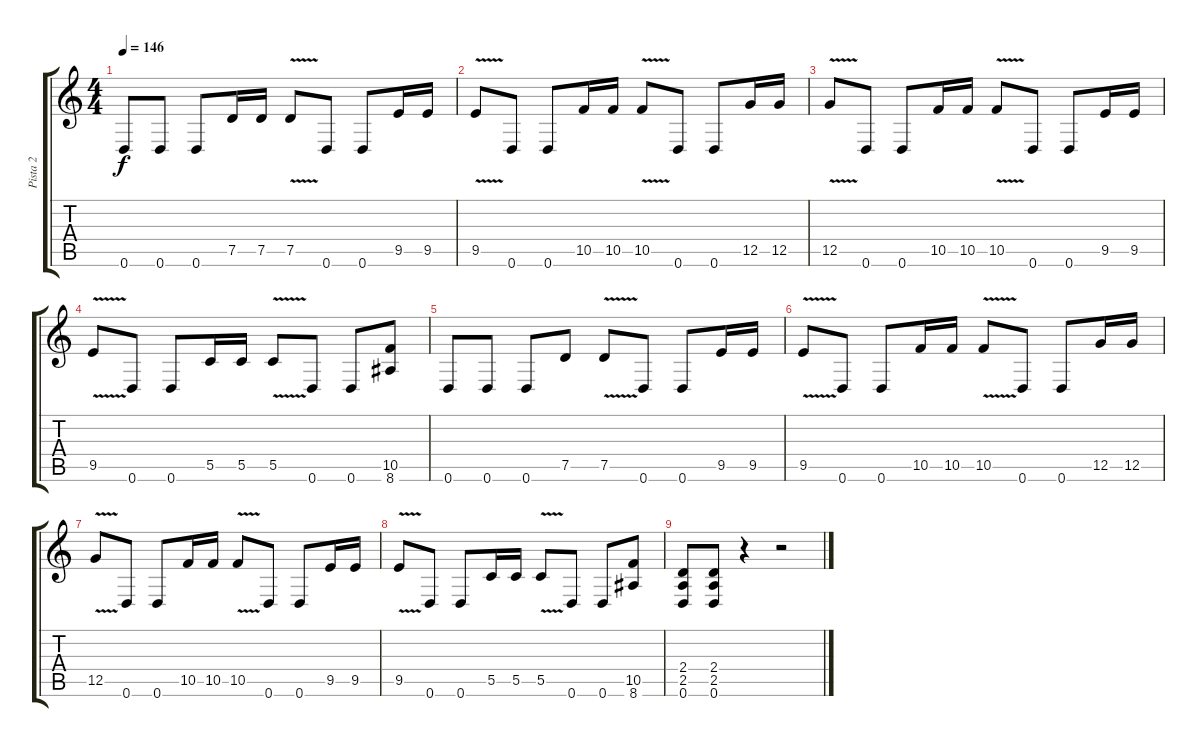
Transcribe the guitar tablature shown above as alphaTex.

\track ("Pista 2" "Pista 2") {instrument distortionguitar}
\staff {score tabs}
\tuning (D4 A3 F3 C3 G2 D2) {hide}
\ts (4 4)
\tempo 146
\clef g2
\ks c
0.6.8{dy f} 0.6.8 0.6.8 7.5.16 7.5.16 7.5{v}.8 0.6.8 0.6.8 9.5.16 9.5.16 |
9.5{v}.8 0.6.8 0.6.8 10.5.16 10.5.16 10.5{v}.8 0.6.8 0.6.8 12.5.16 12.5.16 |
12.5{v}.8 0.6.8 0.6.8 10.5.16 10.5.16 10.5{v}.8 0.6.8 0.6.8 9.5.16 9.5.16 |
9.5{v}.8 0.6.8 0.6.8 5.5.16 5.5.16 5.5{v}.8 0.6.8 0.6.8 (10.5 8.6).8 |
0.6.8 0.6.8 0.6.8 7.5.8 7.5{v}.8 0.6.8 0.6.8 9.5.16 9.5.16 |
9.5{v}.8 0.6.8 0.6.8 10.5.16 10.5.16 10.5{v}.8 0.6.8 0.6.8 12.5.16 12.5.16 |
12.5{v}.8 0.6.8 0.6.8 10.5.16 10.5.16 10.5{v}.8 0.6.8 0.6.8 9.5.16 9.5.16 |
9.5{v}.8 0.6.8 0.6.8 5.5.16 5.5.16 5.5{v}.8 0.6.8 0.6.8 (10.5 8.6).8 |
(2.4 2.5 0.6).8 (2.4 2.5 0.6).8 r.4 r.2
